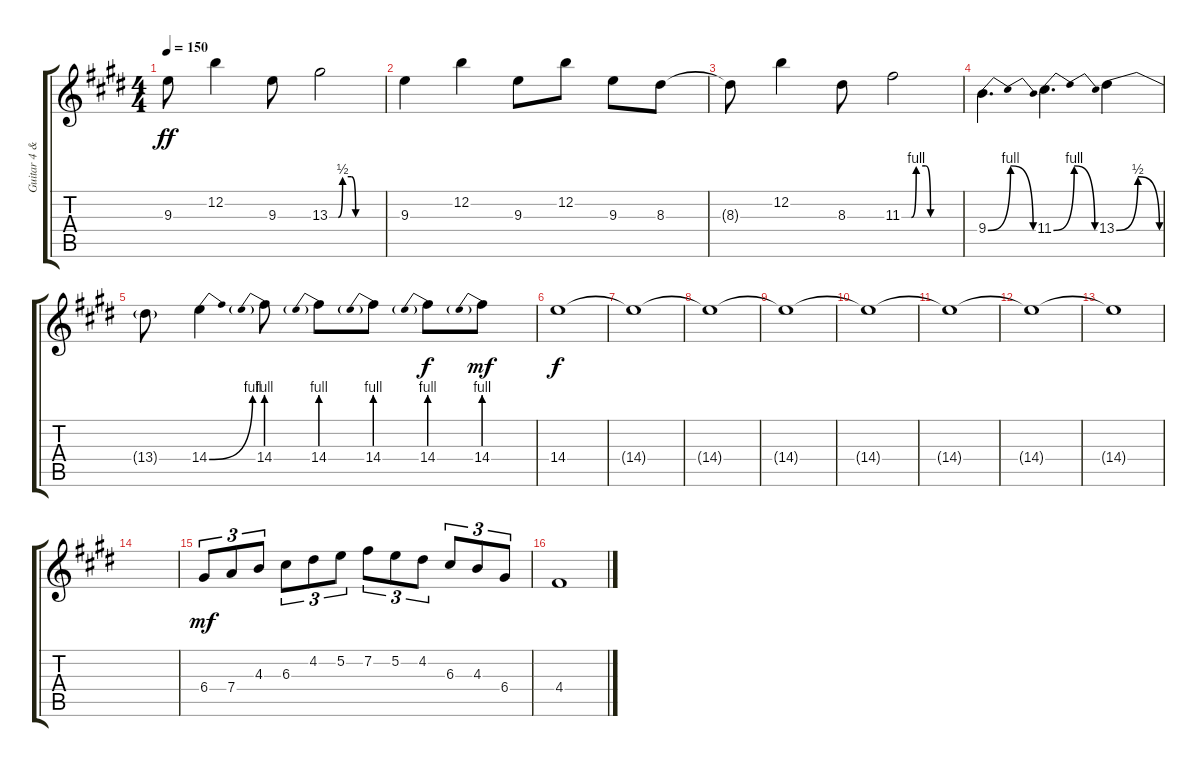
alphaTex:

\track ("Guitar 4 & Chorus" "Guitar 4 &") {instrument distortionguitar}
\staff {score tabs}
\tuning (E4 B3 G3 D3 A2 E2) {hide}
\ts (4 4)
\tempo 150
\clef g2
\ks e
9.3{t}.8{dy ff} 12.2.4 9.3.8 13.3{be (custom 0 0 10 0 15 2 25 2 30 0 60 0)}.2 |
9.3.4 12.2.4 9.3.8 12.2.8 9.3.8 8.3.8 |
8.3{t}.8 12.2.4 8.3.8 11.3{be (custom 0 0 10 0 15 4 25 4 30 0 60 0)}.2 |
9.4{be (bendrelease 0 0 15 4 45 4 60 0)}.4{d} 11.4{be (bendrelease 0 0 15 4 45 4 60 0)}.4{d} 13.4{be (bendrelease 0 0 15 2 45 2 60 0)}.4 |
13.4{t}.8 14.4{be (bend 0 0 60 4)}.4 14.4{be (prebend 0 4 60 4)}.8 14.4{be (prebend 0 4 60 4)}.8 14.4{be (prebend 0 4 60 4)}.8 14.4{be (prebend 0 4 60 4)}.8{dy f} 14.4{be (prebend 0 4 60 4)}.8{dy mf} |
14.4.1{dy f volume 2} |
14.4{t}.1 |
14.4{t}.1 |
14.4{t}.1 |
14.4{t}.1 |
14.4{t}.1 |
14.4{t}.1 |
14.4{t}.1 |
|
6.4.8{tu (3 2) dy mf volume 11 balance 3} 7.4.8{tu (3 2)} 4.3.8{tu (3 2)} 6.3.8{tu (3 2)} 4.2.8{tu (3 2)} 5.2.8{tu (3 2)} 7.2.8{tu (3 2)} 5.2.8{tu (3 2)} 4.2.8{tu (3 2)} 6.3.8{tu (3 2)} 4.3.8{tu (3 2)} 6.4.8{tu (3 2)} |
4.4.1
